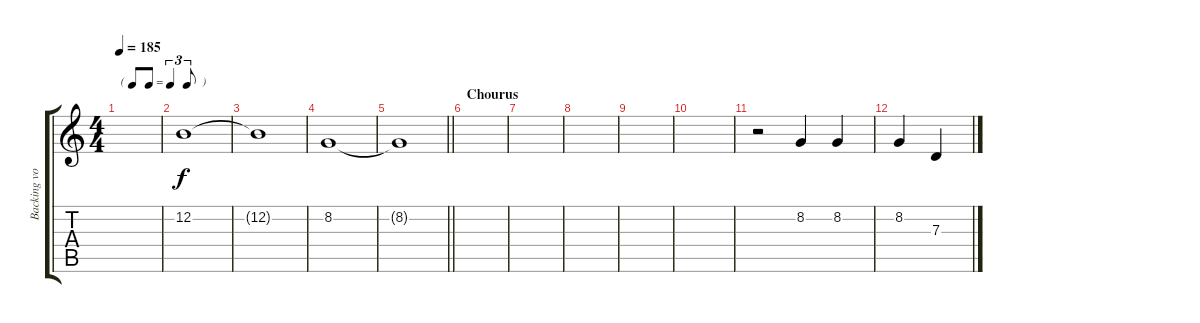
\track ("Backing vocals" "Backing vo") {instrument synthvoice}
\staff {score tabs}
\tuning (E4 B3 G3 D3 A2 E2) {hide}
\ts (4 4)
\tf triplet8th
\tempo 185
\clef g2
\ks c
|
12.2.1 |
12.2{t}.1 |
8.2.1 |
\barLineRight lightlight
8.2{t}.1 |
\section ("" "Chourus")
|
|
|
|
|
r.2 8.2.4 8.2.4 |
8.2.4 7.3.4
